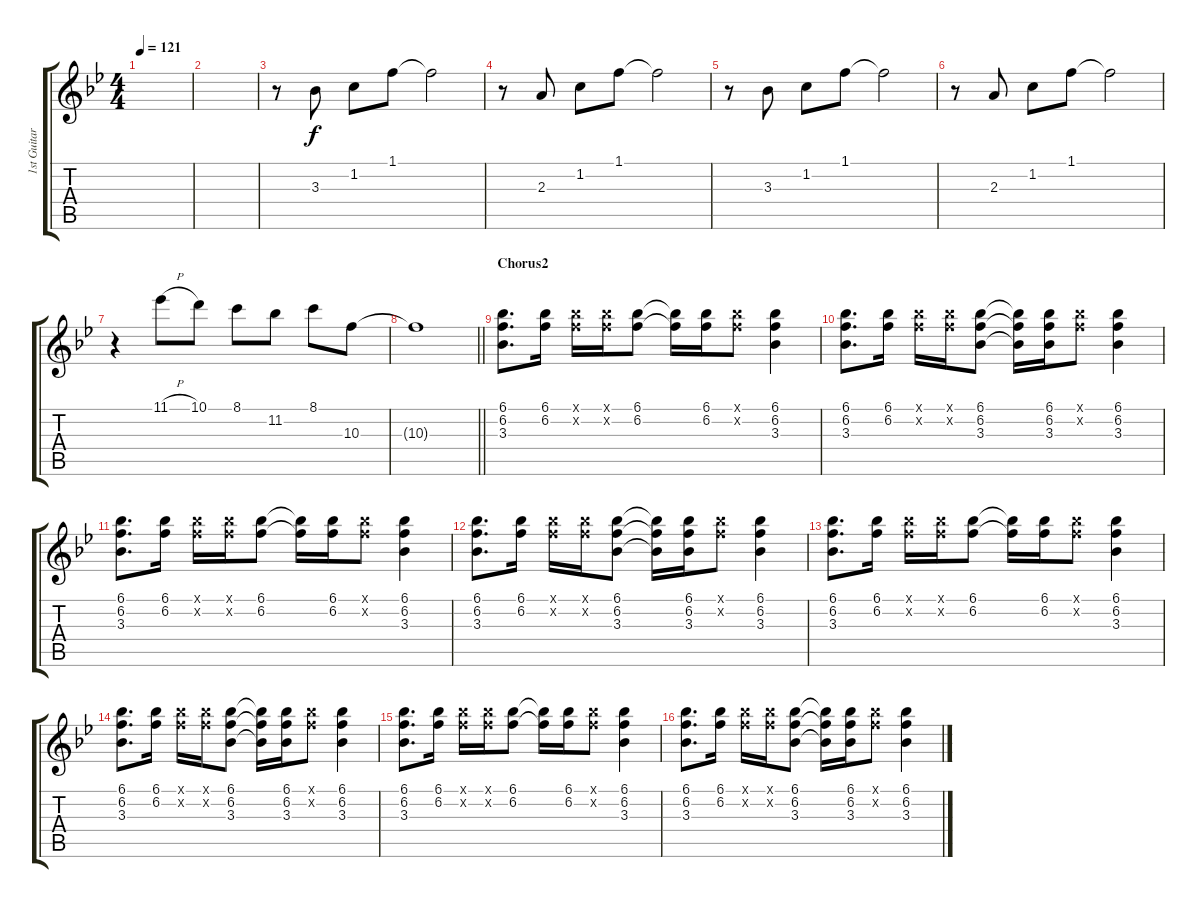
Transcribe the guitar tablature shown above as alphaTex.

\track ("1st Guitar" "1st Guitar") {instrument overdrivenguitar}
\staff {score tabs}
\tuning (E4 B3 G3 D3 A2 E2) {hide}
\ts (4 4)
\tempo 121
\clef g2
\ks bb
|
|
r.8 3.3.8 1.2.8 1.1.8 1.1{t}.2 |
r.8 2.3.8 1.2.8 1.1.8 1.1{t}.2 |
r.8 3.3.8 1.2.8 1.1.8 1.1{t}.2 |
r.8 2.3.8 1.2.8 1.1.8 1.1{t}.2 |
r.4 11.1{h}.8 10.1.8 8.1.8 11.2.8 8.1.8 10.3.8 |
\barLineRight lightlight
10.3{t}.1 |
\section ("" "Chorus2")
(6.1 6.2 3.3).8{d} (6.1 6.2).16 (6.1{x} 6.2{x}).16 (6.1{x} 6.2{x}).16 (6.1 6.2).8 (6.1{t} 6.2{t}).16 (6.1 6.2).16 (6.1{x} 6.2{x}).8 (6.1 6.2 3.3).4 |
(6.1 6.2 3.3).8{d} (6.1 6.2).16 (6.1{x} 6.2{x}).16 (6.1{x} 6.2{x}).16 (6.1 6.2 3.3).8 (6.1{t} 6.2{t} 3.3{t}).16 (6.1 6.2 3.3).16 (6.1{x} 6.2{x}).8 (6.1 6.2 3.3).4 |
(6.1 6.2 3.3).8{d} (6.1 6.2).16 (6.1{x} 6.2{x}).16 (6.1{x} 6.2{x}).16 (6.1 6.2).8 (6.1{t} 6.2{t}).16 (6.1 6.2).16 (6.1{x} 6.2{x}).8 (6.1 6.2 3.3).4 |
(6.1 6.2 3.3).8{d} (6.1 6.2).16 (6.1{x} 6.2{x}).16 (6.1{x} 6.2{x}).16 (6.1 6.2 3.3).8 (6.1{t} 6.2{t} 3.3{t}).16 (6.1 6.2 3.3).16 (6.1{x} 6.2{x}).8 (6.1 6.2 3.3).4 |
(6.1 6.2 3.3).8{d} (6.1 6.2).16 (6.1{x} 6.2{x}).16 (6.1{x} 6.2{x}).16 (6.1 6.2).8 (6.1{t} 6.2{t}).16 (6.1 6.2).16 (6.1{x} 6.2{x}).8 (6.1 6.2 3.3).4 |
(6.1 6.2 3.3).8{d} (6.1 6.2).16 (6.1{x} 6.2{x}).16 (6.1{x} 6.2{x}).16 (6.1 6.2 3.3).8 (6.1{t} 6.2{t} 3.3{t}).16 (6.1 6.2 3.3).16 (6.1{x} 6.2{x}).8 (6.1 6.2 3.3).4 |
(6.1 6.2 3.3).8{d} (6.1 6.2).16 (6.1{x} 6.2{x}).16 (6.1{x} 6.2{x}).16 (6.1 6.2).8 (6.1{t} 6.2{t}).16 (6.1 6.2).16 (6.1{x} 6.2{x}).8 (6.1 6.2 3.3).4 |
(6.1 6.2 3.3).8{d} (6.1 6.2).16 (6.1{x} 6.2{x}).16 (6.1{x} 6.2{x}).16 (6.1 6.2 3.3).8 (6.1{t} 6.2{t} 3.3{t}).16 (6.1 6.2 3.3).16 (6.1{x} 6.2{x}).8 (6.1 6.2 3.3).4
